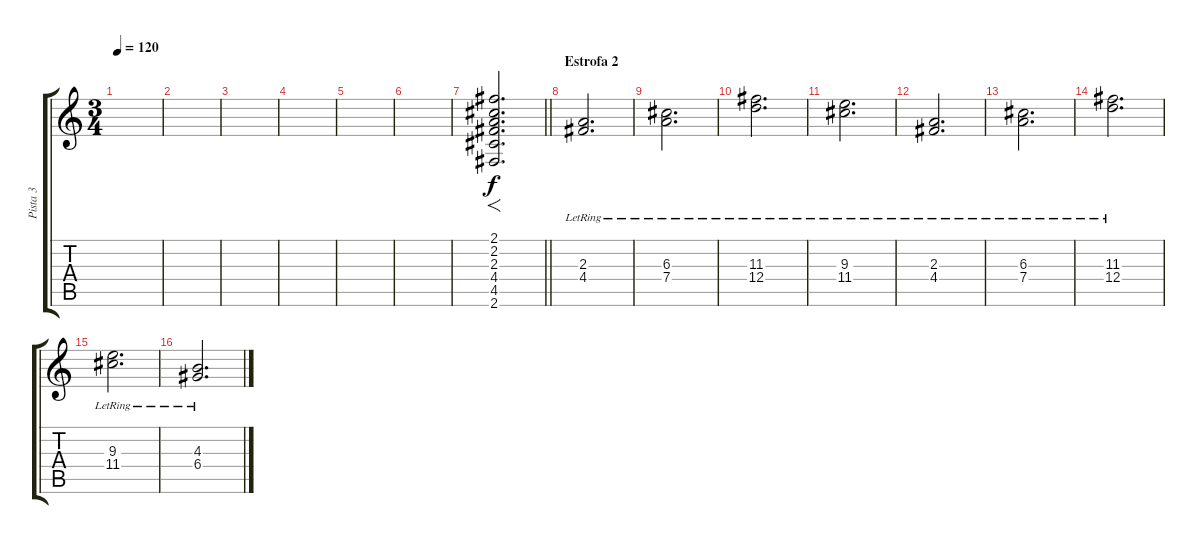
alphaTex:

\track ("Pista 3" "Pista 3") {instrument overdrivenguitar}
\staff {score tabs}
\tuning (E4 B3 G3 D3 A2 E2) {hide}
\ts (3 4)
\tempo 120
\clef g2
\ks c
|
|
|
|
|
|
\barLineRight lightlight
(2.1 2.2 2.3 4.4 4.5 2.6).2{f d dy f volume 7} |
\section ("" "Estrofa 2")
(2.3{lr} 4.4{lr}).2{d} |
(6.3{lr} 7.4{lr}).2{d} |
(11.3{lr} 12.4{lr}).2{d} |
(9.3{lr} 11.4{lr}).2{d} |
(2.3{lr} 4.4{lr}).2{d} |
(6.3{lr} 7.4{lr}).2{d} |
(11.3{lr} 12.4{lr}).2{d} |
(9.3{lr} 11.4{lr}).2{d} |
(4.3{lr} 6.4{lr}).2{d}
